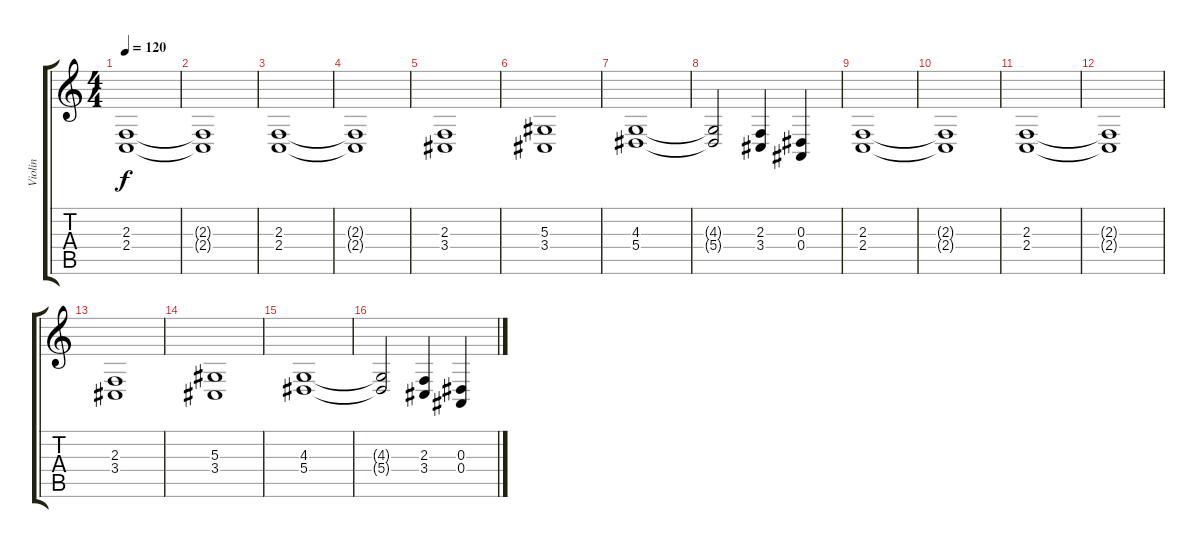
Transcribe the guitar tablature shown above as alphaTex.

\track ("Violin" "Violin") {instrument violin}
\staff {score tabs}
\tuning (C4 G3 Eb3 Bb2 F2 C2) {hide}
\ts (4 4)
\tempo 120
\clef g2
\ks c
(2.3 2.4).1{dy f} |
(2.3{t} 2.4{t}).1 |
(2.3 2.4).1 |
(2.3{t} 2.4{t}).1 |
(2.3 3.4).1 |
(5.3 3.4).1 |
(4.3 5.4).1 |
(4.3{t} 5.4{t}).2 (2.3 3.4).4 (0.3 0.4).4 |
(2.3 2.4).1 |
(2.3{t} 2.4{t}).1 |
(2.3 2.4).1 |
(2.3{t} 2.4{t}).1 |
(2.3 3.4).1 |
(5.3 3.4).1 |
(4.3 5.4).1 |
(4.3{t} 5.4{t}).2 (2.3 3.4).4 (0.3 0.4).4
